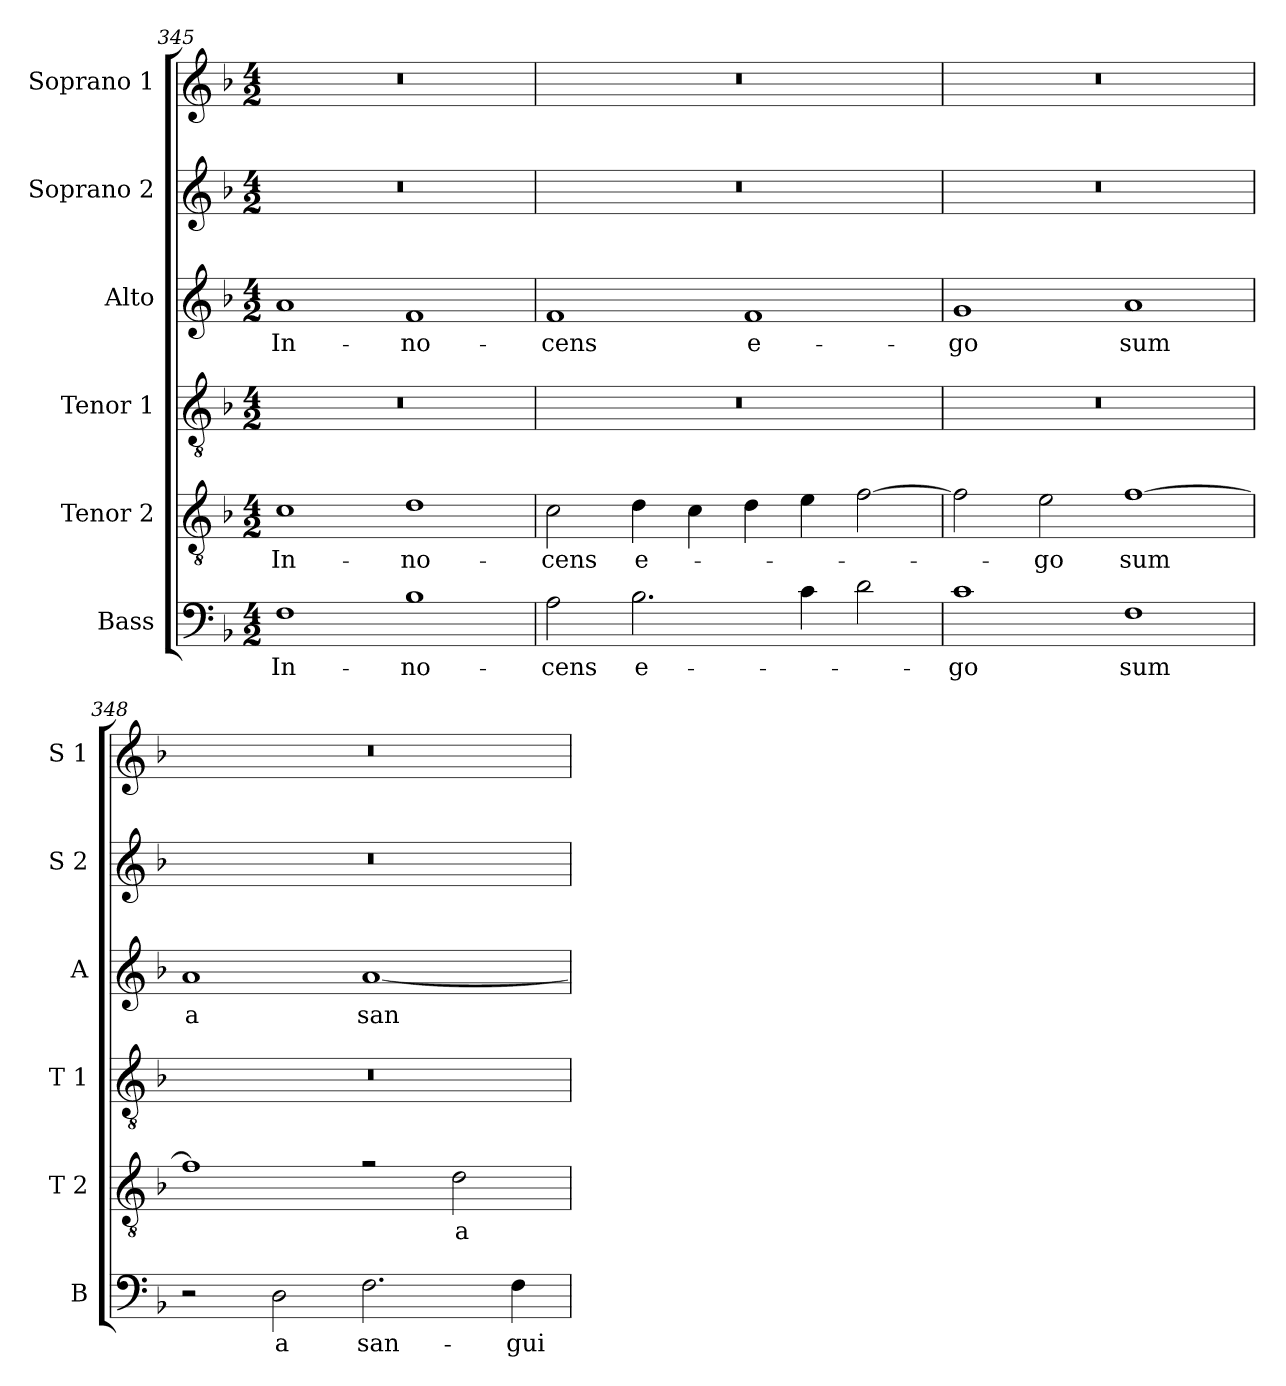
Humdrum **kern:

**kern	**text	**kern	**text	**kern	**kern	**text	**kern	**kern
*part6	*part6	*part5	*part5	*part4	*part3	*part3	*part2	*part1
*staff6	*staff6	*staff5	*staff5	*staff4	*staff3	*staff3	*staff2	*staff1
*I"Bass	*	*I"Tenor 2	*	*I"Tenor 1	*I"Alto	*	*I"Soprano 2	*I"Soprano 1
*I'B	*	*I'T 2	*	*I'T 1	*I'A	*	*I'S 2	*I'S 1
*clefF4	*	*clefGv2	*	*clefGv2	*clefG2	*	*clefG2	*clefG2
*k[b-]	*	*k[b-]	*	*k[b-]	*k[b-]	*	*k[b-]	*k[b-]
*F:	*	*F:	*	*F:	*F:	*	*F:	*F:
*M4/2	*	*M4/2	*	*M4/2	*M4/2	*	*M4/2	*M4/2
=345	=345	=345	=345	=345	=345	=345	=345	=345
!	!LO:LY:b	!	!	!	!	!	!	!
!	!	!	!LO:LY:b	!	!	!	!	!
!	!	!	!	!	!	!LO:LY:b	!	!
1F	In-	1c	In-	0r	1a	In-	0r	0r
!	!LO:LY:b	!	!	!	!	!	!	!
!	!	!	!LO:LY:b	!	!	!	!	!
!	!	!	!	!	!	!LO:LY:b	!	!
1B-	-no-	1d	-no-	.	1f	-no-	.	.
=346	=346	=346	=346	=346	=346	=346	=346	=346
!	!LO:LY:b	!	!	!	!	!	!	!
!	!	!	!LO:LY:b	!	!	!	!	!
!	!	!	!	!	!	!LO:LY:b	!	!
2A\	-cens	2c\	-cens	0r	1f	-cens	0r	0r
!	!LO:LY:b	!	!	!	!	!	!	!
!	!	!	!LO:LY:b	!	!	!	!	!
2.B-\	e-	4d\	e-	.	.	.	.	.
.	.	4c\	.	.	.	.	.	.
!	!	!	!	!	!	!LO:LY:b	!	!
.	.	4d\	.	.	1f	e-	.	.
4c\	.	4e\	.	.	.	.	.	.
2d\	.	[2f\	.	.	.	.	.	.
!!LO:PB:g=z
=347	=347	=347	=347	=347	=347	=347	=347	=347
!	!LO:LY:b	!	!	!	!	!	!	!
!	!	!	!	!	!	!LO:LY:b	!	!
1c	-go	2f\]	.	0r	1g	-go	0r	0r
!	!	!	!LO:LY:b	!	!	!	!	!
.	.	2e\	-go	.	.	.	.	.
!	!LO:LY:b	!	!	!	!	!	!	!
!	!	!	!LO:LY:b	!	!	!	!	!
!	!	!	!	!	!	!LO:LY:b	!	!
1F	sum	[1f	sum	.	1a	sum	.	.
=348	=348	=348	=348	=348	=348	=348	=348	=348
!	!	!	!	!	!	!LO:LY:b	!	!
2r	.	1f]	.	0r	1a	a	0r	0r
!	!LO:LY:b	!	!	!	!	!	!	!
2D\	a	.	.	.	.	.	.	.
!	!LO:LY:b	!	!	!	!	!	!	!
!	!	!	!	!	!	!LO:LY:b	!	!
2.F\	san-	2rf	.	.	[1a	san-	.	.
!	!	!	!LO:LY:b	!	!	!	!	!
.	.	2d\	a	.	.	.	.	.
!	!LO:LY:b	!	!	!	!	!	!	!
4F\	-gui-	.	.	.	.	.	.	.
=	=	=	=	=	=	=	=	=
*-	*-	*-	*-	*-	*-	*-	*-	*-
